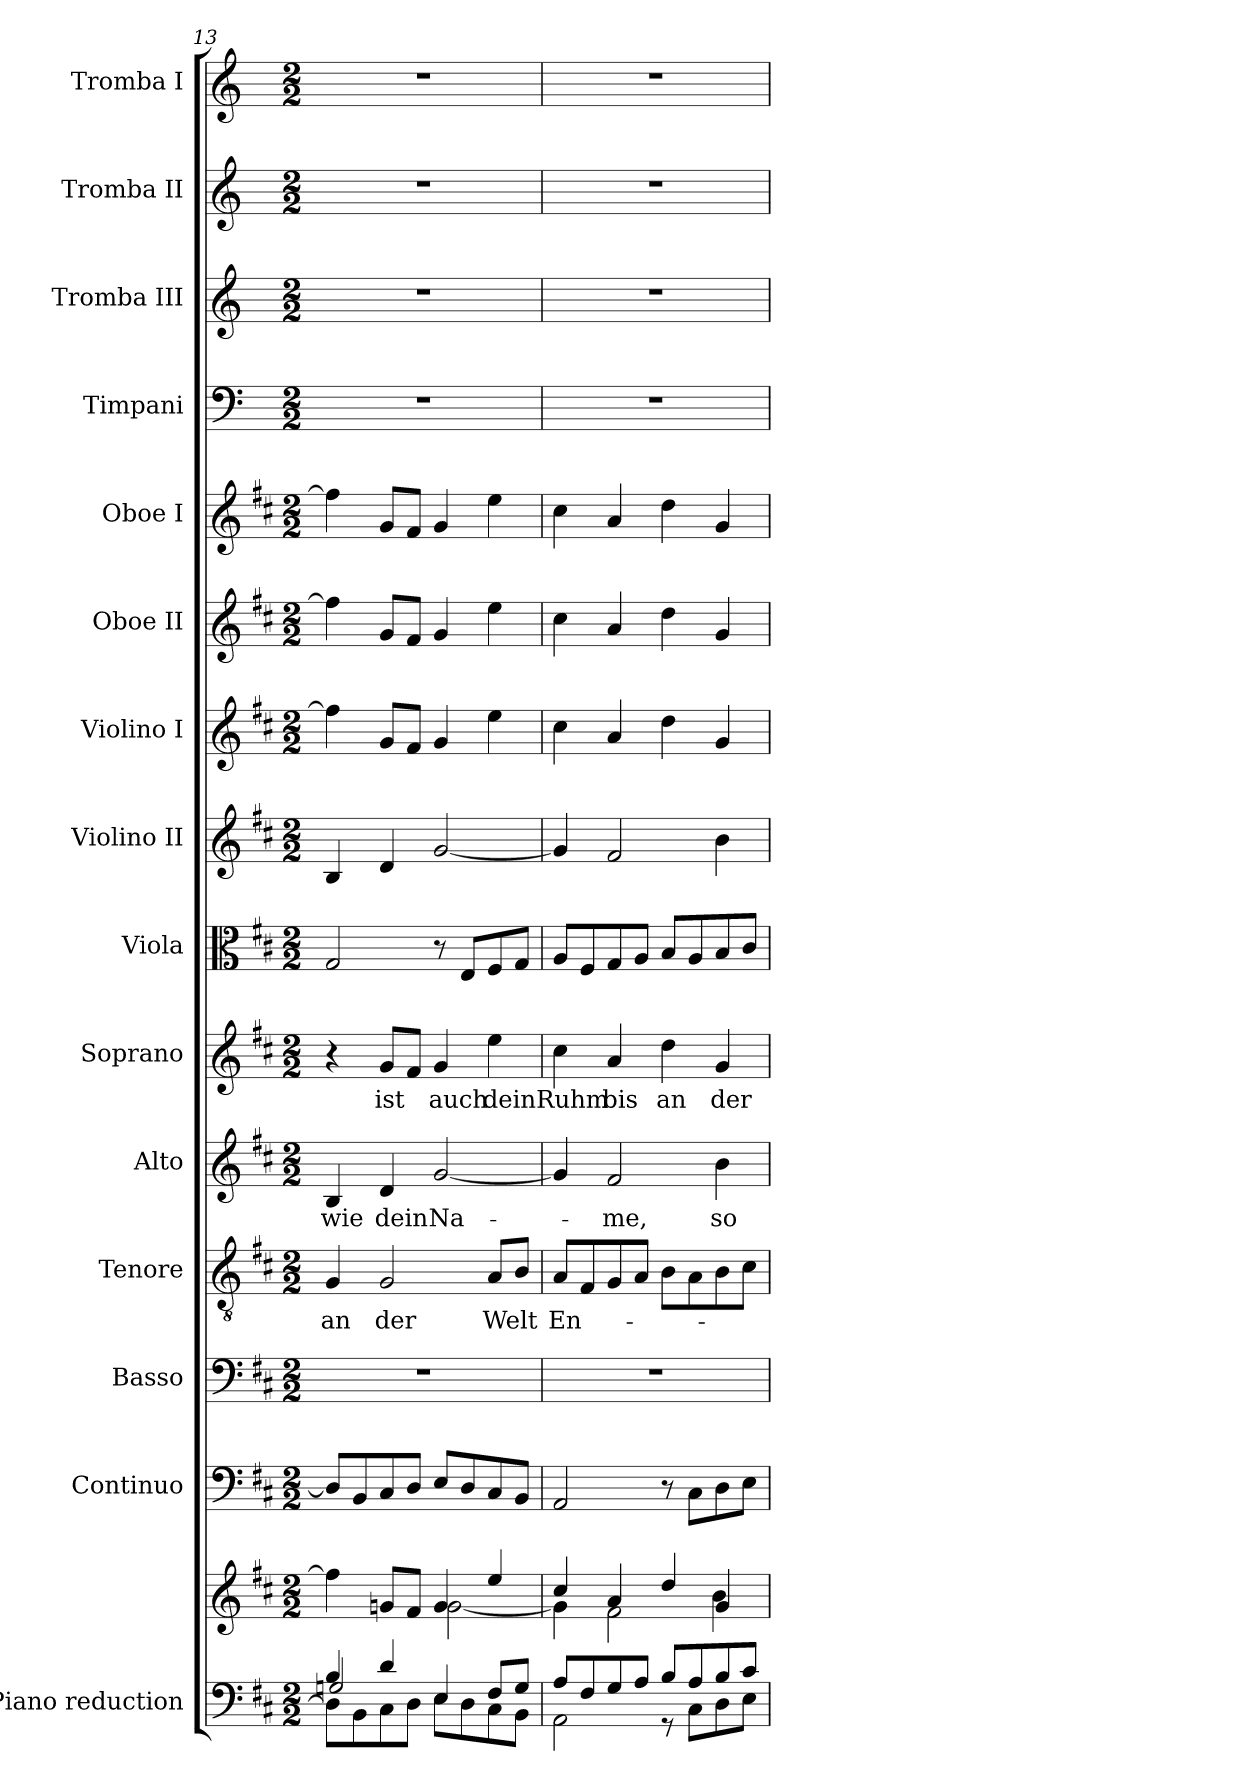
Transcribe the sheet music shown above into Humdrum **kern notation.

**kern	**kern	**kern	**kern	**kern	**text	**kern	**text	**kern	**text	**kern	**kern	**kern	**kern	**kern	**kern	**kern	**kern	**kern
*part15	*part15	*part14	*part13	*part12	*part12	*part11	*part11	*part10	*part10	*part9	*part8	*part7	*part6	*part5	*part4	*part3	*part2	*part1
*staff16	*staff15	*staff14	*staff13	*staff12	*staff12	*staff11	*staff11	*staff10	*staff10	*staff9	*staff8	*staff7	*staff6	*staff5	*staff4	*staff3	*staff2	*staff1
*I"Piano reduction	*	*I"Continuo	*I"Basso	*I"Tenore	*	*I"Alto	*	*I"Soprano	*	*I"Viola	*I"Violino II	*I"Violino I	*I"Oboe II	*I"Oboe I	*I"Timpani	*I"Tromba III	*I"Tromba II	*I"Tromba I
*I'Pno	*	*	*	*	*	*	*	*	*	*I'Vla	*I'Vln	*I'Vln	*I'Ob	*I'Ob	*I'Timp	*	*	*
!!LO:PB:g=z
*clefF4	*clefG2	*clefF4	*clefF4	*clefGv2	*	*clefG2	*	*clefG2	*	*clefC3	*clefG2	*clefG2	*clefG2	*clefG2	*clefF4	*clefG2	*clefG2	*clefG2
*	*	*	*	*	*	*	*	*	*	*	*	*	*	*	*	*ITrd-1c-2	*ITrd-1c-2	*ITrd-1c-2
*k[f#c#]	*k[f#c#]	*k[f#c#]	*k[f#c#]	*k[f#c#]	*	*k[f#c#]	*	*k[f#c#]	*	*k[f#c#]	*k[f#c#]	*k[f#c#]	*k[f#c#]	*k[f#c#]	*k[]	*k[f#c#]	*k[f#c#]	*k[f#c#]
*M2/2	*M2/2	*M2/2	*M2/2	*M2/2	*	*M2/2	*	*M2/2	*	*M2/2	*M2/2	*M2/2	*M2/2	*M2/2	*M2/2	*M2/2	*M2/2	*M2/2
=13	=13	=13	=13	=13	=13	=13	=13	=13	=13	=13	=13	=13	=13	=13	=13	=13	=13	=13
*^	*^	*	*	*	*	*	*	*	*	*	*	*	*	*	*	*	*	*
*	*^	*	*	*	*	*	*	*	*	*	*	*	*	*	*	*	*	*	*	*
!	!	!	!	!	!	!	!	!LO:LY:b	!	!LO:LY:b	!	!	!	!	!	!	!	!	!	!	!
4B/	2Gn/	8D\L]	4ff#\]	2ryy	8D/L]	1r	4G/	an	4B/	wie	4r	.	2G/	4B/	4ff#\]	4ff#\]	4ff#\]	1r	1r	1r	1r
.	.	8BB\	.	.	8BB/	.	.	.	.	.	.	.	.	.	.	.	.	.	.	.	.
!	!	!	!	!	!	!	!	!LO:LY:b	!	!LO:LY:b	!	!LO:LY:b	!	!	!	!	!	!	!	!	!
4d/	.	8C#\	8gn/L	.	8C#/	.	2G/	der	4d/	dein	8g/L	ist	.	4d/	8g/L	8g/L	8g/L	.	.	.	.
.	.	8D\J	8f#/J	.	8D/J	.	.	.	.	.	8f#/J	.	.	.	8f#/J	8f#/J	8f#/J	.	.	.	.
!	!	!	!	!	!	!	!	!	!	!LO:LY:b	!	!LO:LY:b	!	!	!	!	!	!	!	!	!
2ryy	4E/	8E\L	4g/	[2g\	8E/L	.	.	.	[2g/	Na-	4g/	auch	8r	[2g/	4g/	4g/	4g/	.	.	.	.
.	.	8D\	.	.	8D/	.	.	.	.	.	.	.	8E/L	.	.	.	.	.	.	.	.
!	!	!	!	!	!	!	!	!LO:LY:b	!	!	!	!LO:LY:b	!	!	!	!	!	!	!	!	!
.	8F#/L	8C#\	4ee/	.	8C#/	.	8A/L	Welt	.	.	4ee\	dein	8F#/	.	4ee\	4ee\	4ee\	.	.	.	.
.	8G/J	8BB\J	.	.	8BB/J	.	8B/J	.	.	.	.	.	8G/J	.	.	.	.	.	.	.	.
=14	=14	=14	=14	=14	=14	=14	=14	=14	=14	=14	=14	=14	=14	=14	=14	=14	=14	=14	=14	=14	=14
!	!	!	!	!	!	!	!	!LO:LY:b	!	!	!	!LO:LY:b	!	!	!	!	!	!	!	!	!
*	*v	*v	*	*	*	*	*	*	*	*	*	*	*	*	*	*	*	*	*	*	*
8A/L	2AA\	4cc#/	4g\]	2AA/	1r	8A/L	En-	4g/]	.	4cc#\	Ruhm	8A/L	4g/]	4cc#\	4cc#\	4cc#\	1r	1r	1r	1r
8F#/	.	.	.	.	.	8F#/	.	.	.	.	.	8F#/	.	.	.	.	.	.	.	.
!	!	!	!	!	!	!	!	!	!LO:LY:b	!	!LO:LY:b	!	!	!	!	!	!	!	!	!
8G/	.	4a/	2f#\	.	.	8G/	.	2f#/	-me,	4a/	bis	8G/	2f#/	4a/	4a/	4a/	.	.	.	.
8A/J	.	.	.	.	.	8A/J	.	.	.	.	.	8A/J	.	.	.	.	.	.	.	.
!	!	!	!	!	!	!	!	!	!	!	!LO:LY:b	!	!	!	!	!	!	!	!	!
8B/L	8r	4dd/	.	8r	.	8B\L	.	.	.	4dd\	an	8B/L	.	4dd\	4dd\	4dd\	.	.	.	.
8A/	8C#\L	.	.	8C#\L	.	8A\	.	.	.	.	.	8A/	.	.	.	.	.	.	.	.
!	!	!	!	!	!	!	!	!	!LO:LY:b	!	!LO:LY:b	!	!	!	!	!	!	!	!	!
8B/	8D\	4g/	4b\	8D\	.	8B\	.	4b\	so	4g/	der	8B/	4b\	4g/	4g/	4g/	.	.	.	.
8c#/J	8E\J	.	.	8E\J	.	8c#\J	.	.	.	.	.	8c#/J	.	.	.	.	.	.	.	.
*v	*v	*	*	*	*	*	*	*	*	*	*	*	*	*	*	*	*	*	*	*
*	*v	*v	*	*	*	*	*	*	*	*	*	*	*	*	*	*	*	*	*
=	=	=	=	=	=	=	=	=	=	=	=	=	=	=	=	=	=	=
*-	*-	*-	*-	*-	*-	*-	*-	*-	*-	*-	*-	*-	*-	*-	*-	*-	*-	*-
